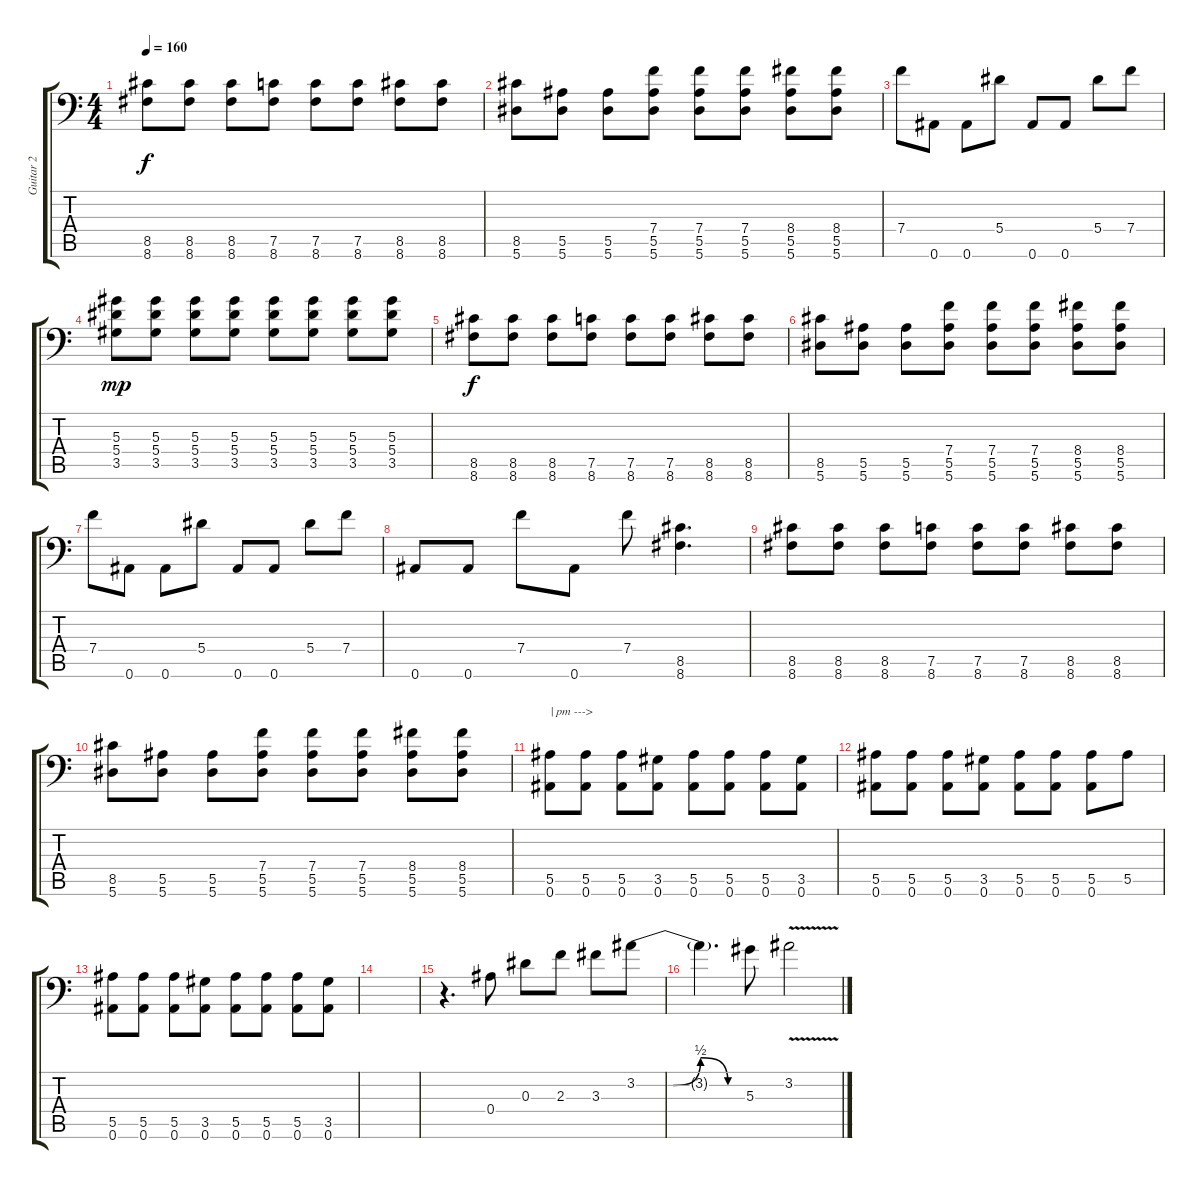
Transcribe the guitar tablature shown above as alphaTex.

\track ("Guitar 2 " "Guitar 2 ") {instrument distortionguitar}
\staff {score tabs}
\tuning (C4 G3 Eb3 Bb2 F2 Bb1) {hide}
\ts (4 4)
\tempo 160
\clef f4
\ks c
(8.5 8.6).8{dy f} (8.5 8.6).8 (8.5 8.6).8 (7.5 8.6).8 (7.5 8.6).8 (7.5 8.6).8 (8.5 8.6).8 (8.5 8.6).8 |
(8.5 5.6).8 (5.5 5.6).8 (5.5 5.6).8 (7.4 5.5 5.6).8 (7.4 5.5 5.6).8 (7.4 5.5 5.6).8 (8.4 5.5 5.6).8 (8.4 5.5 5.6).8 |
7.4.8 0.6.8 0.6.8 5.4.8 0.6.8 0.6.8 5.4.8 7.4.8 |
(5.3 5.4 3.5).8{dy mp} (5.3 5.4 3.5).8 (5.3 5.4 3.5).8 (5.3 5.4 3.5).8 (5.3 5.4 3.5).8 (5.3 5.4 3.5).8 (5.3 5.4 3.5).8 (5.3 5.4 3.5).8 |
(8.5 8.6).8{dy f} (8.5 8.6).8 (8.5 8.6).8 (7.5 8.6).8 (7.5 8.6).8 (7.5 8.6).8 (8.5 8.6).8 (8.5 8.6).8 |
(8.5 5.6).8 (5.5 5.6).8 (5.5 5.6).8 (7.4 5.5 5.6).8 (7.4 5.5 5.6).8 (7.4 5.5 5.6).8 (8.4 5.5 5.6).8 (8.4 5.5 5.6).8 |
7.4.8 0.6.8 0.6.8 5.4.8 0.6.8 0.6.8 5.4.8 7.4.8 |
0.6.8 0.6.8 7.4.8 0.6.8 7.4.8 (8.5 8.6).4{d} |
(8.5 8.6).8 (8.5 8.6).8 (8.5 8.6).8 (7.5 8.6).8 (7.5 8.6).8 (7.5 8.6).8 (8.5 8.6).8 (8.5 8.6).8 |
(8.5 5.6).8 (5.5 5.6).8 (5.5 5.6).8 (7.4 5.5 5.6).8 (7.4 5.5 5.6).8 (7.4 5.5 5.6).8 (8.4 5.5 5.6).8 (8.4 5.5 5.6).8 |
(5.5 0.6).8{txt "| pm --->"} (5.5 0.6).8 (5.5 0.6).8 (3.5 0.6).8 (5.5 0.6).8 (5.5 0.6).8 (5.5 0.6).8 (3.5 0.6).8 |
(5.5 0.6).8 (5.5 0.6).8 (5.5 0.6).8 (3.5 0.6).8 (5.5 0.6).8 (5.5 0.6).8 (5.5 0.6).8 5.5.8 |
(5.5 0.6).8 (5.5 0.6).8 (5.5 0.6).8 (3.5 0.6).8 (5.5 0.6).8 (5.5 0.6).8 (5.5 0.6).8 (3.5 0.6).8 |
|
r.4{d} 0.4.8 0.3.8 2.3.8 3.3.8 3.2{be (custom 0 0 20 0 35 2 50 0 60 0)}.8 |
3.2{t}.4{d} 5.3.8 3.2{v}.2
